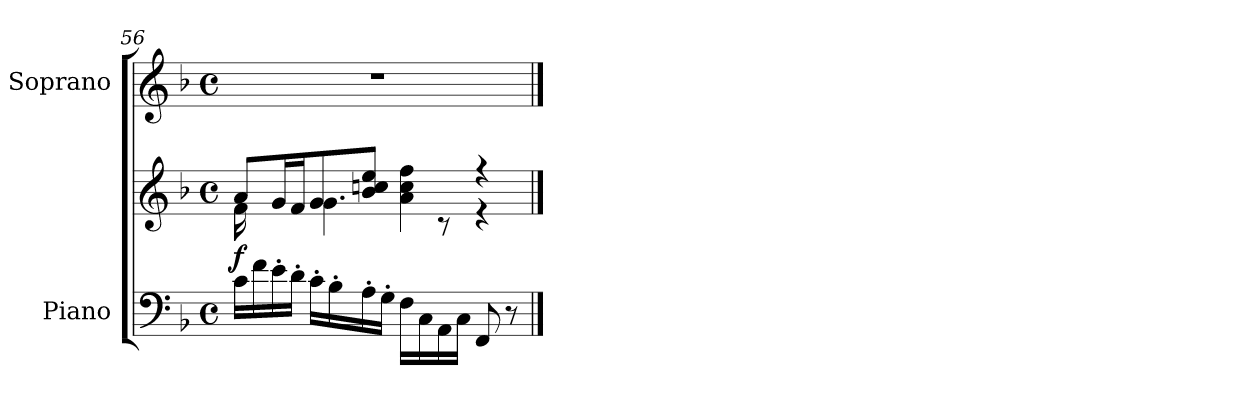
**kern	**kern	**dynam	**kern
*part2	*part2	*part2	*part1
*staff3	*staff2	*staff2/3	*staff1
*I"Piano	*	*	*I"Soprano
*I'Pno	*	*	*
!!LO:LB:g=z
*clefF4	*clefG2	*	*clefG2
*k[b-]	*k[b-]	*	*k[b-]
*F:	*F:	*	*F:
*M4/4	*M4/4	*	*M4/4
*met(c)	*met(c)	*	*met(c)
=56	=56	=56	=56
*	*^	*	*
!	!	!	!LO:DY:b	!
16c\LL	8a/L	16f\	f	1r
16f\	.	16ryy	.	.
16e'\	16g/L	8ryy	.	.
16d'\JJ	16f/J	.	.	.
16c'\LL	8g/	4.g\	.	.
16B-'\	.	.	.	.
16A'\	8b-/ 8ccn/ 8ee/J	.	.	.
16G'\JJ	.	.	.	.
16F\LL	4a\ 4cc\ 4ff\	.	.	.
16C\	.	.	.	.
16AA\	.	8r	.	.
16C\JJ	.	.	.	.
8FF/	4r	4r	.	.
8r	.	.	.	.
*	*v	*v	*	*
==	==	==	==
*-	*-	*-	*-
